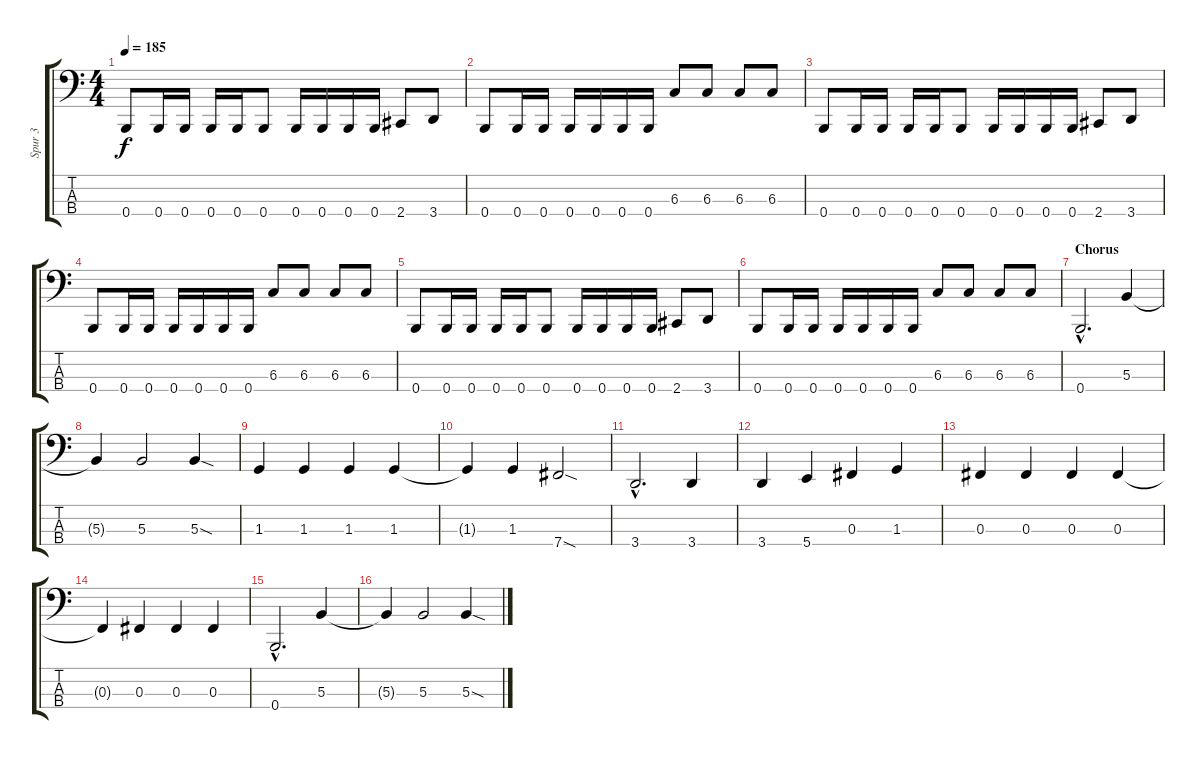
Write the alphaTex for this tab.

\track ("Spur 3" "Spur 3") {instrument synthbass2}
\staff {score tabs}
\tuning (E2 B1 Gb1 B0) {hide}
\ts (4 4)
\tempo 185
\clef f4
\ks c
0.4.8{dy f} 0.4.16 0.4.16 0.4.16 0.4.16 0.4.8 0.4.16 0.4.16 0.4.16 0.4.16 2.4.8 3.4.8 |
0.4.8 0.4.16 0.4.16 0.4.16 0.4.16 0.4.16 0.4.16 6.3.8 6.3.8 6.3.8 6.3.8 |
0.4.8 0.4.16 0.4.16 0.4.16 0.4.16 0.4.8 0.4.16 0.4.16 0.4.16 0.4.16 2.4.8 3.4.8 |
0.4.8 0.4.16 0.4.16 0.4.16 0.4.16 0.4.16 0.4.16 6.3.8 6.3.8 6.3.8 6.3.8 |
0.4.8 0.4.16 0.4.16 0.4.16 0.4.16 0.4.8 0.4.16 0.4.16 0.4.16 0.4.16 2.4.8 3.4.8 |
0.4.8 0.4.16 0.4.16 0.4.16 0.4.16 0.4.16 0.4.16 6.3.8 6.3.8 6.3.8 6.3.8 |
\section ("" "Chorus")
0.4{hac}.2{d instrument electricbassfinger} 5.3.4 |
5.3{t}.4 5.3.2 5.3{sod}.4 |
1.3.4 1.3.4 1.3.4 1.3.4 |
1.3{t}.4 1.3.4 7.4{sod}.2 |
3.4{hac}.2{d} 3.4.4 |
3.4.4 5.4.4 0.3.4 1.3.4 |
0.3.4 0.3.4 0.3.4 0.3.4 |
0.3{t}.4 0.3.4 0.3.4 0.3.4 |
0.4{hac}.2{d instrument electricbassfinger} 5.3.4 |
5.3{t}.4 5.3.2 5.3{sod}.4
